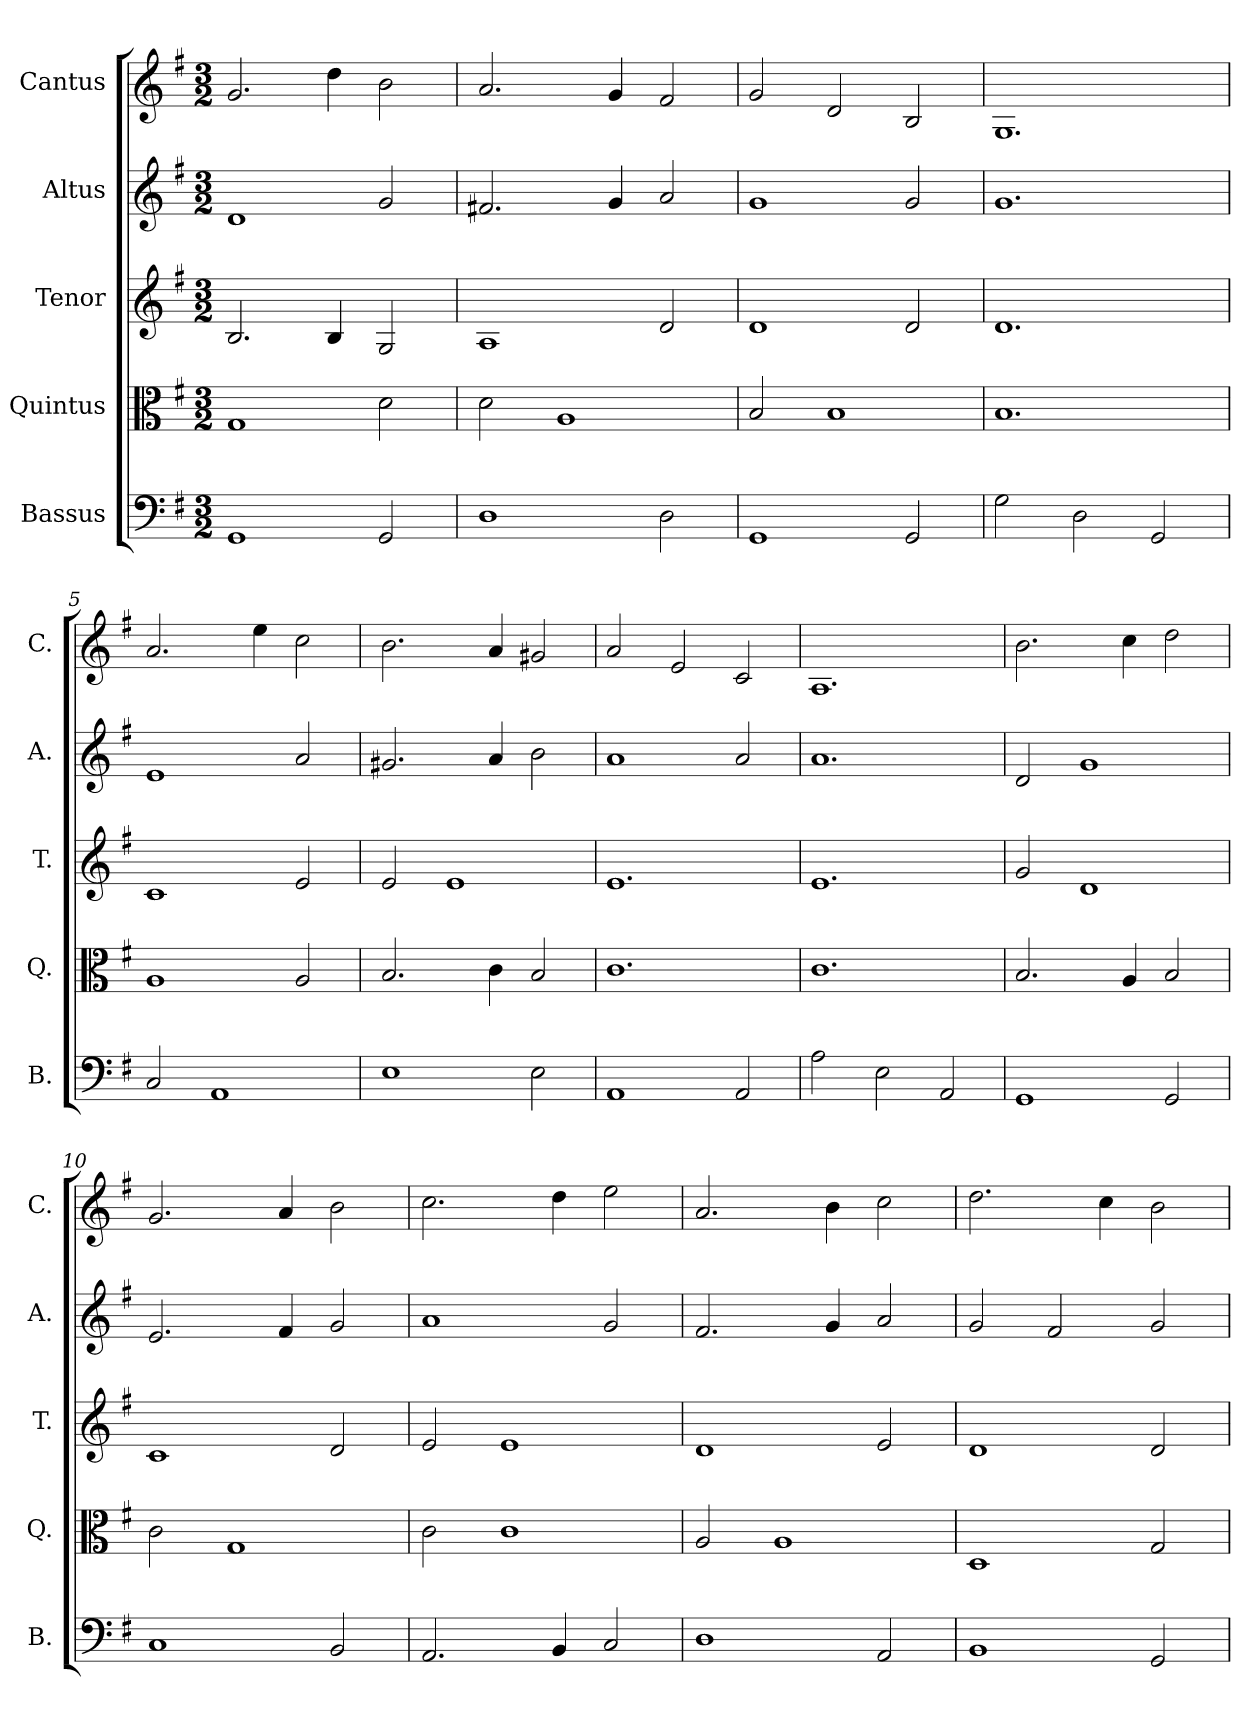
**kern	**kern	**kern	**kern	**kern
*part5	*part4	*part3	*part2	*part1
*staff5	*staff4	*staff3	*staff2	*staff1
*I"Bassus	*I"Quintus	*I"Tenor	*I"Altus	*I"Cantus
*I'B.	*I'Q.	*I'T.	*I'A.	*I'C.
*clefF4	*clefC3	*clefG2	*clefG2	*clefG2
*k[f#]	*k[f#]	*k[f#]	*k[f#]	*k[f#]
*G:	*G:	*G:	*G:	*G:
*M3/2	*M3/2	*M3/2	*M3/2	*M3/2
=1	=1	=1	=1	=1
1GG	1G	2.B/	1d	2.g/
.	.	4B/	.	4dd\
2GG/	2d\	2G/	2g/	2b\
=2	=2	=2	=2	=2
1D	2d\	1A	2.f#X/	2.a/
.	1A	.	.	.
.	.	.	4g/	4g/
2D\	.	2d/	2a/	2f#/
=3	=3	=3	=3	=3
1GG	2B/	1d	1g	2g/
.	1B	.	.	2d/
2GG/	.	2d/	2g/	2B/
=4	=4	=4	=4	=4
2G\	1.B	1.d	1.g	1.G
2D\	.	.	.	.
2GG/	.	.	.	.
=5	=5	=5	=5	=5
2C/	1A	1c	1e	2.a/
1AA	.	.	.	.
.	.	.	.	4ee\
.	2A/	2e/	2a/	2cc\
=6	=6	=6	=6	=6
1E	2.B/	2e/	2.g#X/	2.b\
.	.	1e	.	.
.	4c\	.	4a/	4a/
2E\	2B/	.	2b\	2g#X/
=7	=7	=7	=7	=7
1AA	1.c	1.e	1a	2a/
.	.	.	.	2e/
2AA/	.	.	2a/	2c/
=8	=8	=8	=8	=8
2A\	1.c	1.e	1.a	1.A
2E\	.	.	.	.
2AA/	.	.	.	.
=9	=9	=9	=9	=9
1GG	2.B/	2g/	2d/	2.b\
.	.	1d	1g	.
.	4A/	.	.	4cc\
2GG/	2B/	.	.	2dd\
!!LO:LB:g=z
=10	=10	=10	=10	=10
1C	2c\	1c	2.e/	2.g/
.	1G	.	.	.
.	.	.	4f#/	4a/
2BB/	.	2d/	2g/	2b\
=11	=11	=11	=11	=11
2.AA/	2c\	2e/	1a	2.cc\
.	1c	1e	.	.
4BB/	.	.	.	4dd\
2C/	.	.	2g/	2ee\
=12	=12	=12	=12	=12
1D	2A/	1d	2.f#/	2.a/
.	1A	.	.	.
.	.	.	4g/	4b\
2AA/	.	2e/	2a/	2cc\
=13	=13	=13	=13	=13
1BB	1D	1d	2g/	2.dd\
.	.	.	2f#/	.
.	.	.	.	4cc\
2GG/	2G/	2d/	2g/	2b\
=	=	=	=	=
*-	*-	*-	*-	*-
